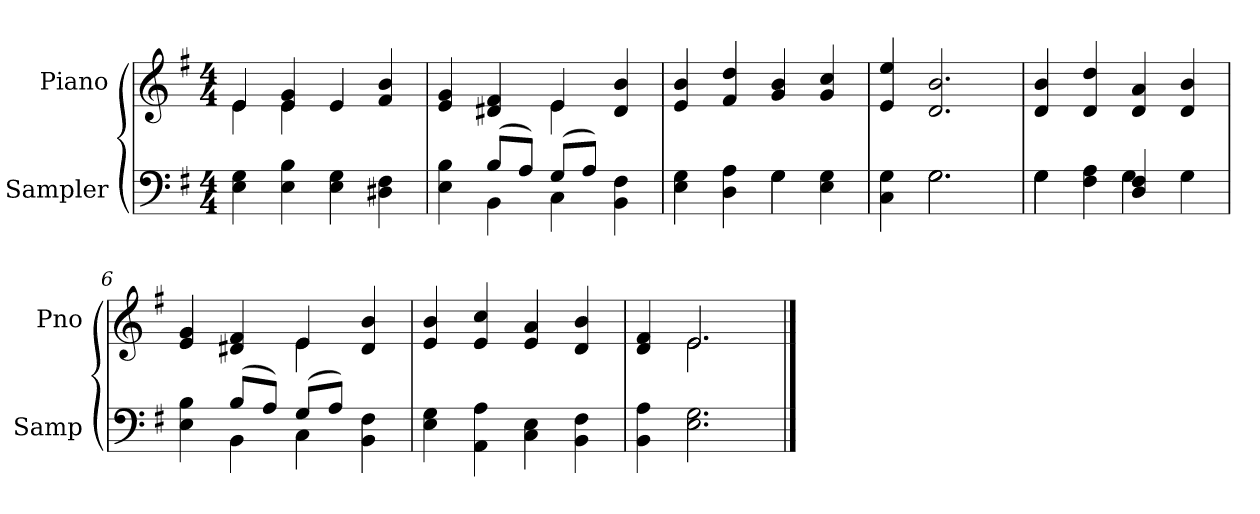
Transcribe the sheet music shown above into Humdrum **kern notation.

**kern	**kern
*part2	*part1
*staff2	*staff1
*I"Sampler	*I"Piano
*I'Samp	*I'Pno
*clefF4	*clefG2
*k[f#]	*k[f#]
*G:	*G:
*M4/4	*M4/4
=1	=1
*	*^
4E 4G	4e/	4e
4E 4B	4e 4g	4e
4E 4G	4e/	2ryy
4D#X 4F#	4f# 4b	.
=2	=2	=2
*^	*	*
4E 4B	4ryy	4e 4g	2ryy
(8B/L	4BB	4d#X 4f#	.
8A/J)	.	.	.
(8G/L	4C	4e/	4e
8A/J)	.	.	.
4BB 4F#	4ryy	4d# 4b	4ryy
*	*	*v	*v
=3	=3	=3
4E 4G	2ryy	4e 4b
4D 4A	.	4f# 4dd
4G\	4G	4g 4b
4E 4G	4ryy	4g 4cc
=4	=4	=4
4C 4G	4ryy	4e 4ee
2.G\	2.G	2.d 2.b
=5	=5	=5
4G\	4G	4d 4b
4F# 4A	4ryy	4d 4dd
4D 4F#	4G	4d 4a
4G\	4ryy	4d 4b
=6	=6	=6
*	*	*^
4E 4B	4ryy	4e 4g	2ryy
(8B/L	4BB	4d#X 4f#	.
8A/J)	.	.	.
(8G/L	4C	4e/	4e
8A/J)	.	.	.
4BB 4F#	4ryy	4d# 4b	4ryy
*v	*v	*	*
*	*v	*v
=7	=7
4E 4G	4e 4b
4AA 4A	4e 4cc
4C 4E	4e 4a
4BB 4F#	4d 4b
=8	=8
*	*^
4BB 4A	4d 4f#	4ryy
2.E 2.G	2.e/	2.e
*	*v	*v
==	==
*-	*-
